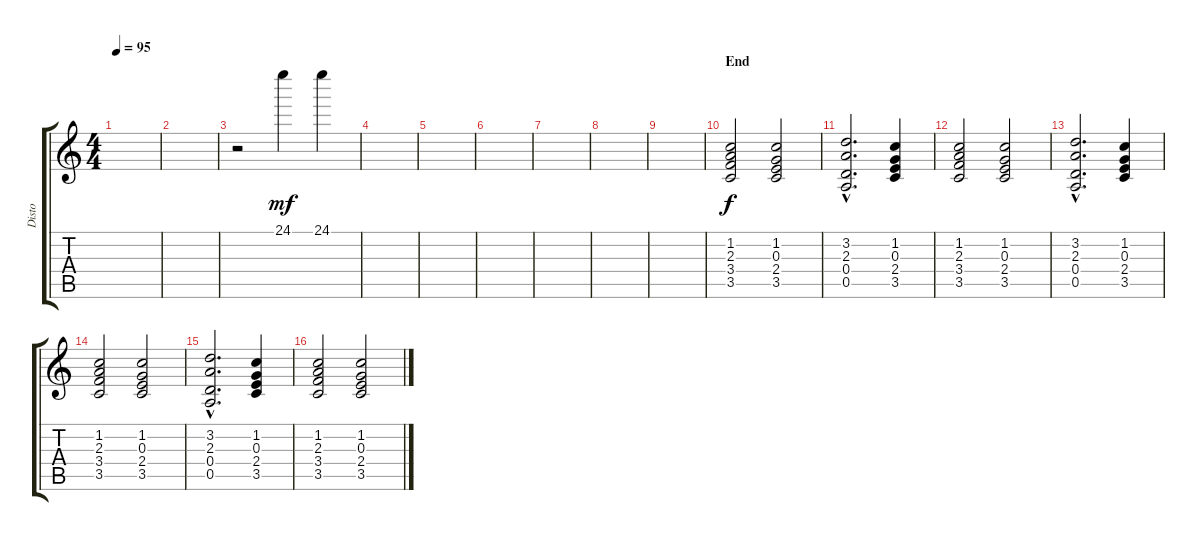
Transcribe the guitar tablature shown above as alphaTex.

\track ("Disto" "Disto") {instrument distortionguitar}
\staff {score tabs}
\tuning (E4 B3 G3 D3 A2 E2) {hide}
\ts (4 4)
\tempo 95
\clef g2
\ks c
|
|
r.2 24.1.4{dy mf} 24.1.4 |
|
|
|
|
|
|
\section ("" "End")
(1.2 2.3 3.4 3.5).2{dy f volume 12} (1.2 0.3 2.4 3.5).2 |
(3.2{hac} 2.3{hac} 0.4{hac} 0.5{hac}).2{d} (1.2 0.3 2.4 3.5).4 |
(1.2 2.3 3.4 3.5).2{volume 12} (1.2 0.3 2.4 3.5).2 |
(3.2{hac} 2.3{hac} 0.4{hac} 0.5{hac}).2{d} (1.2 0.3 2.4 3.5).4 |
(1.2 2.3 3.4 3.5).2{volume 12} (1.2 0.3 2.4 3.5).2 |
(3.2{hac} 2.3{hac} 0.4{hac} 0.5{hac}).2{d} (1.2 0.3 2.4 3.5).4 |
(1.2 2.3 3.4 3.5).2{volume 12} (1.2 0.3 2.4 3.5).2
